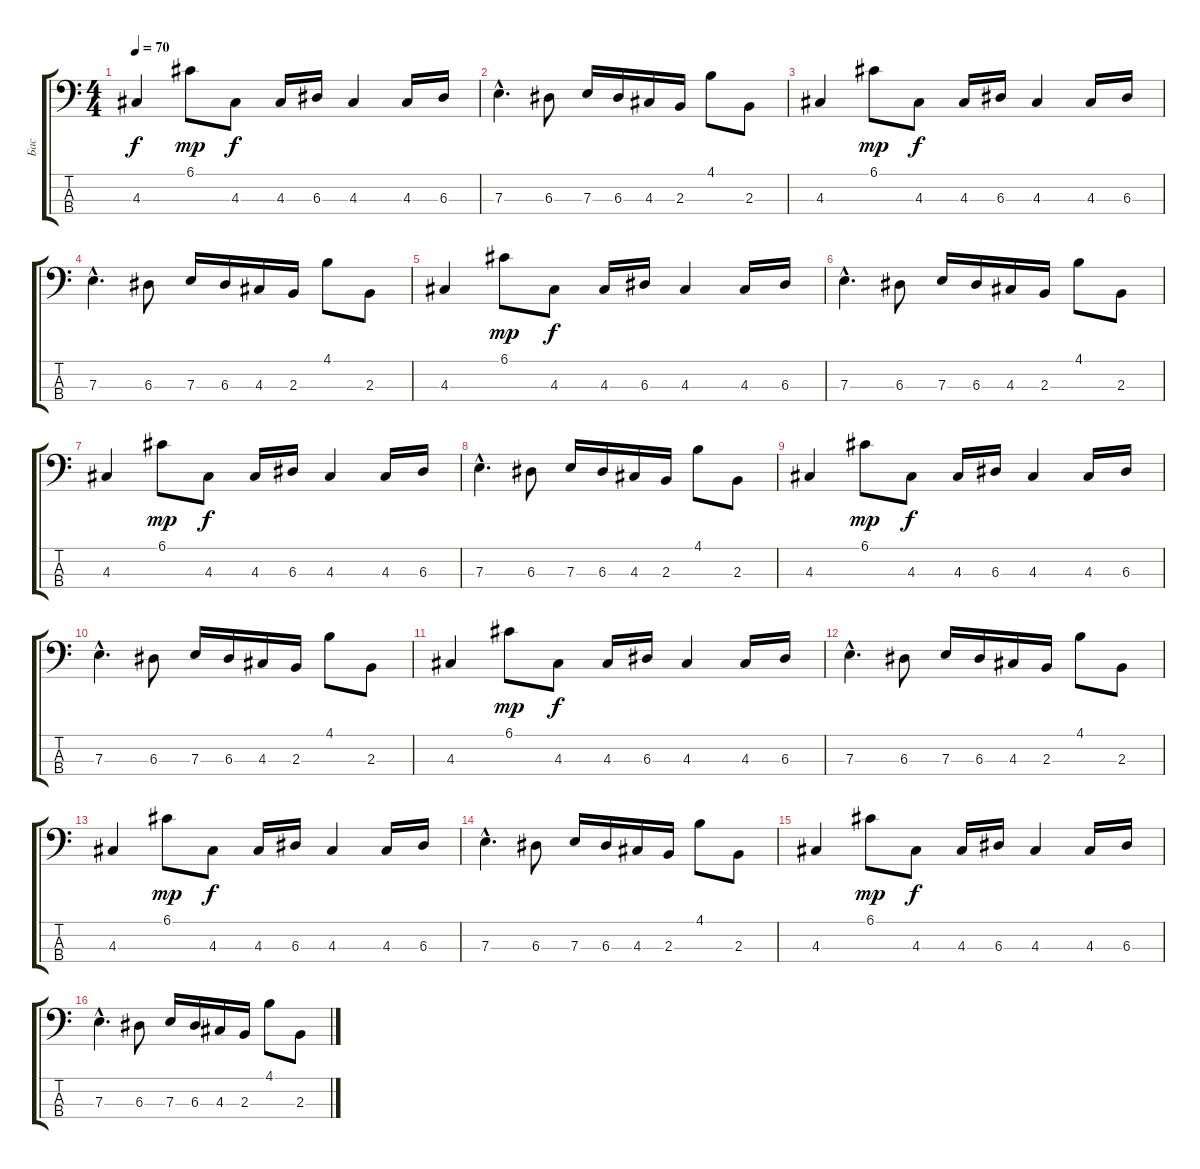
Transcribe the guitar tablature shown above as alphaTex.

\track ("Бас" "Бас") {instrument electricbassfinger}
\staff {score tabs}
\tuning (G2 D2 A1 E1) {hide}
\ts (4 4)
\tempo 70
\clef f4
\ks c
4.3.4{dy f} 6.1.8{dy mp} 4.3.8{dy f} 4.3.16 6.3.16 4.3.4 4.3.16 6.3.16 |
7.3{hac}.4{d} 6.3.8 7.3.16 6.3.16 4.3.16 2.3.16 4.1.8 2.3.8 |
4.3.4 6.1.8{dy mp} 4.3.8{dy f} 4.3.16 6.3.16 4.3.4 4.3.16 6.3.16 |
7.3{hac}.4{d} 6.3.8 7.3.16 6.3.16 4.3.16 2.3.16 4.1.8 2.3.8 |
4.3.4 6.1.8{dy mp} 4.3.8{dy f} 4.3.16 6.3.16 4.3.4 4.3.16 6.3.16 |
7.3{hac}.4{d} 6.3.8 7.3.16 6.3.16 4.3.16 2.3.16 4.1.8 2.3.8 |
4.3.4 6.1.8{dy mp} 4.3.8{dy f} 4.3.16 6.3.16 4.3.4 4.3.16 6.3.16 |
7.3{hac}.4{d} 6.3.8 7.3.16 6.3.16 4.3.16 2.3.16 4.1.8 2.3.8 |
4.3.4 6.1.8{dy mp} 4.3.8{dy f} 4.3.16 6.3.16 4.3.4 4.3.16 6.3.16 |
7.3{hac}.4{d} 6.3.8 7.3.16 6.3.16 4.3.16 2.3.16 4.1.8 2.3.8 |
4.3.4 6.1.8{dy mp} 4.3.8{dy f} 4.3.16 6.3.16 4.3.4 4.3.16 6.3.16 |
7.3{hac}.4{d} 6.3.8 7.3.16 6.3.16 4.3.16 2.3.16 4.1.8 2.3.8 |
4.3.4 6.1.8{dy mp} 4.3.8{dy f} 4.3.16 6.3.16 4.3.4 4.3.16 6.3.16 |
7.3{hac}.4{d} 6.3.8 7.3.16 6.3.16 4.3.16 2.3.16 4.1.8 2.3.8 |
4.3.4 6.1.8{dy mp} 4.3.8{dy f} 4.3.16 6.3.16 4.3.4 4.3.16 6.3.16 |
7.3{hac}.4{d} 6.3.8 7.3.16 6.3.16 4.3.16 2.3.16 4.1.8 2.3.8
